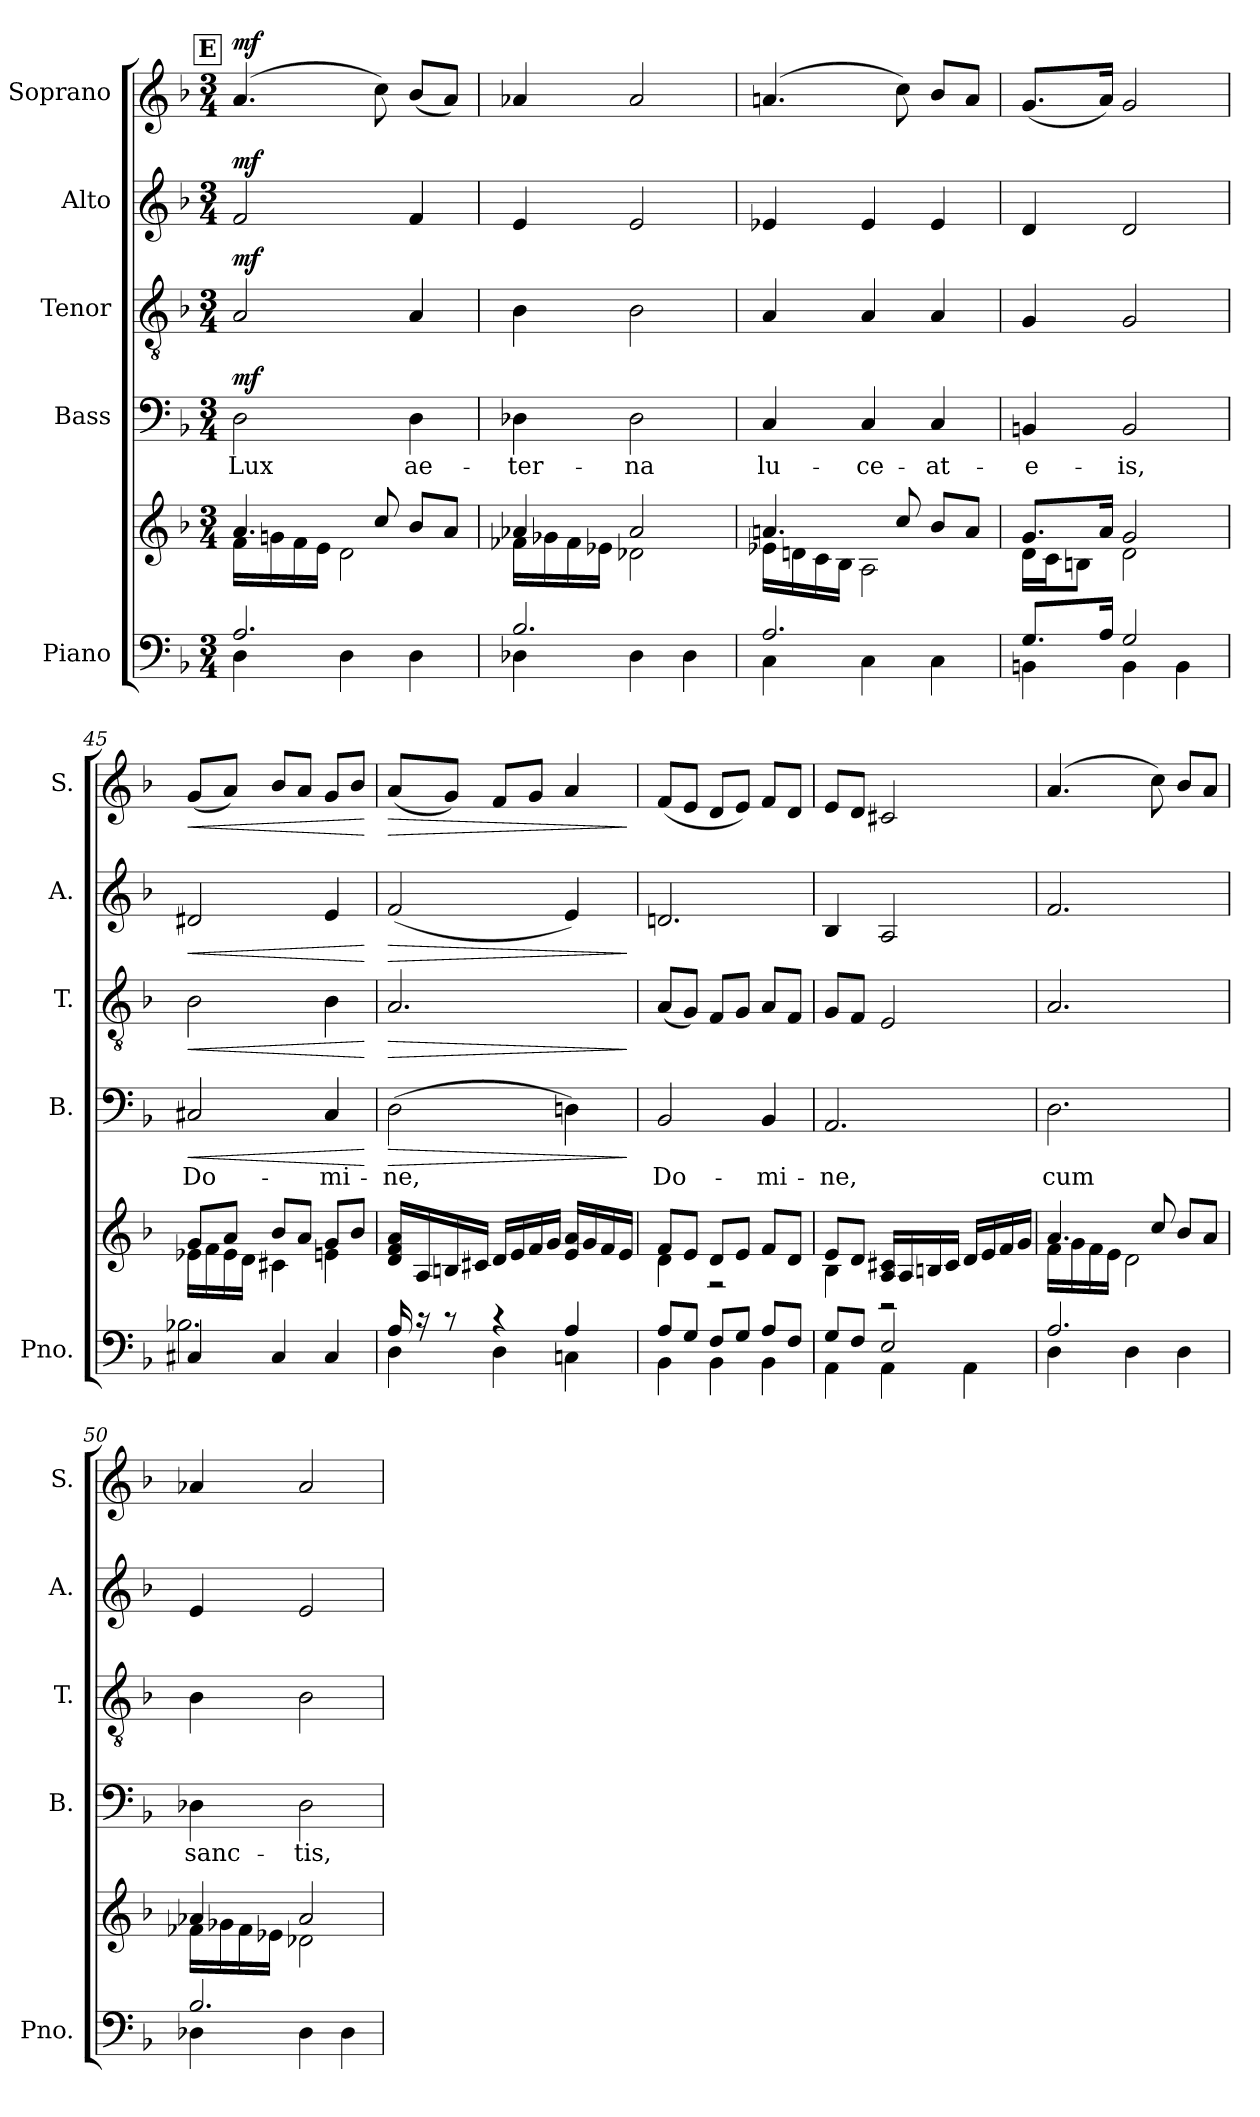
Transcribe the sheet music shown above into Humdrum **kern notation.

**kern	**kern	**kern	**text	**dynam	**kern	**dynam	**kern	**dynam	**kern	**dynam
*part5	*part5	*part4	*part4	*part4	*part3	*part3	*part2	*part2	*part1	*part1
*staff6	*staff5	*staff4	*staff4	*staff4	*staff3	*staff3	*staff2	*staff2	*staff1	*staff1
*I"Piano	*	*I"Bass	*	*	*I"Tenor	*	*I"Alto	*	*I"Soprano	*
*I'Pno.	*	*I'B.	*	*	*I'T.	*	*I'A.	*	*I'S.	*
*clefF4	*clefG2	*clefF4	*	*	*clefGv2	*	*clefG2	*	*clefG2	*
*k[b-]	*k[b-]	*k[b-]	*	*	*k[b-]	*	*k[b-]	*	*k[b-]	*
*M3/4	*M3/4	*M3/4	*	*	*M3/4	*	*M3/4	*	*M3/4	*
!!LO:REH:place=s1:a:B:fs=14:t=E
=41	=41	=41	=41	=41	=41	=41	=41	=41	=41	=41
*^	*^	*	*	*	*	*	*	*	*	*
!	!	!	!	!	!LO:LY:b	!LO:DY:a	!	!LO:DY:a	!	!LO:DY:a	!	!LO:DY:a
2.A/	4D\	4.a/	16f\LL	2D\	-Lux	mf	2A/	mf	2f/	mf	(>4.a/	mf
.	.	.	16gn\	.	.	.	.	.	.	.	.	.
.	.	.	16f\	.	.	.	.	.	.	.	.	.
.	.	.	16e\JJ	.	.	.	.	.	.	.	.	.
.	4D\	.	2d\	.	.	.	.	.	.	.	.	.
.	.	8cc/	.	.	.	.	.	.	.	.	8cc\)	.
!	!	!	!	!	!LO:LY:b	!	!	!	!	!	!	!
.	4D\	8b-/L	.	4D\	ae-	.	4A/	.	4f/	.	(<8b-/L	.
.	.	8a/J	.	.	.	.	.	.	.	.	8a/J)	.
!!LO:PB:g=z
=42	=42	=42	=42	=42	=42	=42	=42	=42	=42	=42	=42	=42
!	!	!	!	!	!LO:LY:b	!	!	!	!	!	!	!
2.B-/	4D-X\	4a-X/	16f-X\LL	4D-X\	-ter-	.	4B-\	.	4e/	.	4a-X/	.
.	.	.	16g-X\	.	.	.	.	.	.	.	.	.
.	.	.	16f-\	.	.	.	.	.	.	.	.	.
.	.	.	16e-X\JJ	.	.	.	.	.	.	.	.	.
!	!	!	!	!	!LO:LY:b	!	!	!	!	!	!	!
.	4D-\	2a-/	2d-X\	2D-\	-na	.	2B-\	.	2e/	.	2a-/	.
.	4D-\	.	.	.	.	.	.	.	.	.	.	.
=43	=43	=43	=43	=43	=43	=43	=43	=43	=43	=43	=43	=43
!	!	!	!	!	!LO:LY:b	!	!	!	!	!	!	!
2.A/	4C\	4.an/	16e-X\LL	4C/	lu-	.	4A/	.	4e-X/	.	(>4.an/	.
.	.	.	16dn\	.	.	.	.	.	.	.	.	.
.	.	.	16c\	.	.	.	.	.	.	.	.	.
.	.	.	16B-\JJ	.	.	.	.	.	.	.	.	.
!	!	!	!	!	!LO:LY:b	!	!	!	!	!	!	!
.	4C\	.	2A\	4C/	-ce-	.	4A/	.	4e-/	.	.	.
.	.	8cc/	.	.	.	.	.	.	.	.	8cc\)	.
!	!	!	!	!	!LO:LY:b	!	!	!	!	!	!	!
.	4C\	8b-/L	.	4C/	-at-	.	4A/	.	4e-/	.	8b-/L	.
.	.	8a/J	.	.	.	.	.	.	.	.	8a/J	.
=44	=44	=44	=44	=44	=44	=44	=44	=44	=44	=44	=44	=44
!	!	!	!	!	!LO:LY:b	!	!	!	!	!	!	!
8.G/L	4BBn\	8.g/L	16d\LL	4BBn/	-e-	.	4G/	.	4d/	.	(<8.g/L	.
.	.	.	16c\J	.	.	.	.	.	.	.	.	.
.	.	.	8Bn\J	.	.	.	.	.	.	.	.	.
16A/Jk	.	16a/Jk	.	.	.	.	.	.	.	.	16a/Jk)	.
!	!	!	!	!	!LO:LY:b	!	!	!	!	!	!	!
2G/	4BB\	2g/	2d\	2BB/	-is,	.	2G/	.	2d/	.	2g/	.
.	4BB\	.	.	.	.	.	.	.	.	.	.	.
=45	=45	=45	=45	=45	=45	=45	=45	=45	=45	=45	=45	=45
!	!	!	!	!	!LO:LY:b	!LO:HP:b	!	!LO:HP:b	!	!LO:HP:b	!	!LO:HP:b
4C#X/	2.B-X\	8g/L	16e-X\LL	2C#X/	Do-	<	2B-\	<	2d#X/	<	(<8g/L	<
.	.	.	16f\	.	.	.	.	.	.	.	.	.
.	.	8a/J	16e-\	.	.	.	.	.	.	.	8a/J)	.
.	.	.	16d\JJ	.	.	.	.	.	.	.	.	.
4C#/	.	8b-/L	4c#X\	.	.	.	.	.	.	.	8b-/L	.
.	.	8a/J	.	.	.	.	.	.	.	.	8a/J	.
!	!	!	!	!	!LO:LY:b	!	!	!	!	!	!	!
4C#/	.	8g/L	4en\	4C#/	-mi-	.	4B-\	.	4e/	.	8g/L	.
.	.	8b-/J	.	.	.	.	.	.	.	.	8b-/J	.
*v	*v	*	*	*	*	*	*	*	*	*	*	*
*	*v	*v	*	*	*	*	*	*	*	*	*
.	.	.	.	[	.	[	.	[	.	[
!!LO:LB:g=z
=46	=46	=46	=46	=46	=46	=46	=46	=46	=46	=46
*^	*	*	*	*	*	*	*	*	*	*
!	!	!	!	!LO:LY:b	!LO:HP:b	!	!LO:HP:b	!	!LO:HP:b	!	!LO:HP:b
16A/	4D\	16d/ 16f/ 16a/LL	(>2D\	-ne,	>	2.A/	>	(<2f/	>	(<8a/L	>
16r	.	16A/	.	.	.	.	.	.	.	.	.
8r	.	16Bn/	.	.	.	.	.	.	.	8g/J)	.
.	.	16c#X/JJ	.	.	.	.	.	.	.	.	.
4r	4D\	16d/LL	.	.	.	.	.	.	.	8f/L	.
.	.	16e/	.	.	.	.	.	.	.	.	.
.	.	16f/	.	.	.	.	.	.	.	8g/J	.
.	.	16g/JJ	.	.	.	.	.	.	.	.	.
4A/	4Cn\	16e/ 16a/LL	4Dn\)	.	.	.	.	4e/)	.	4a/	.
.	.	16g/	.	.	.	.	.	.	.	.	.
.	.	16f/	.	.	.	.	.	.	.	.	.
.	.	16e/JJ	.	.	.	.	.	.	.	.	.
*v	*v	*	*	*	*	*	*	*	*	*	*
.	.	.	.	]	.	]	.	]	.	]
=47	=47	=47	=47	=47	=47	=47	=47	=47	=47	=47
*^	*^	*	*	*	*	*	*	*	*	*
!	!	!	!	!	!LO:LY:b	!	!	!	!	!	!	!
8A/L	4BB-\	8f/L	4d\	2BB-/	Do-	.	(<8A/L	.	2.dn/	.	(<8f/L	.
8G/J	.	8e/J	.	.	.	.	8G/J)	.	.	.	8e/J	.
8F/L	4BB-\	8d/L	2r	.	.	.	8F/L	.	.	.	8d/L	.
8G/J	.	8e/J	.	.	.	.	8G/J	.	.	.	8e/J)	.
!	!	!	!	!	!LO:LY:b	!	!	!	!	!	!	!
8A/L	4BB-\	8f/L	.	4BB-/	-mi-	.	8A/L	.	.	.	8f/L	.
8F/J	.	8d/J	.	.	.	.	8F/J	.	.	.	8d/J	.
=48	=48	=48	=48	=48	=48	=48	=48	=48	=48	=48	=48	=48
!	!	!	!	!	!LO:LY:b	!	!	!	!	!	!	!
8G/L	4AA\	8e/L	4B-\	2.AA/	-ne,	.	8G/L	.	4B-/	.	8e/L	.
8F/J	.	8d/J	.	.	.	.	8F/J	.	.	.	8d/J	.
2E/	4AA\	16A/ 16c#X/LL	2r	.	.	.	2E/	.	2A/	.	2c#X/	.
.	.	16A/	.	.	.	.	.	.	.	.	.	.
.	.	16Bn/	.	.	.	.	.	.	.	.	.	.
.	.	16c#/JJ	.	.	.	.	.	.	.	.	.	.
.	4AA\	16d/LL	.	.	.	.	.	.	.	.	.	.
.	.	16e/	.	.	.	.	.	.	.	.	.	.
.	.	16f/	.	.	.	.	.	.	.	.	.	.
.	.	16g/JJ	.	.	.	.	.	.	.	.	.	.
=49	=49	=49	=49	=49	=49	=49	=49	=49	=49	=49	=49	=49
!	!	!	!	!	!LO:LY:b	!	!	!	!	!	!	!
2.A/	4D\	4.a/	16f\LL	2.D\	cum	.	2.A/	.	2.f/	.	(>4.a/	.
.	.	.	16g\	.	.	.	.	.	.	.	.	.
.	.	.	16f\	.	.	.	.	.	.	.	.	.
.	.	.	16e\JJ	.	.	.	.	.	.	.	.	.
.	4D\	.	2d\	.	.	.	.	.	.	.	.	.
.	.	8cc/	.	.	.	.	.	.	.	.	8cc\)	.
.	4D\	8b-/L	.	.	.	.	.	.	.	.	8b-/L	.
.	.	8a/J	.	.	.	.	.	.	.	.	8a/J	.
!!LO:PB:g=z
=50	=50	=50	=50	=50	=50	=50	=50	=50	=50	=50	=50	=50
!	!	!	!	!	!LO:LY:b	!	!	!	!	!	!	!
2.B-/	4D-X\	4a-X/	16f-X\LL	4D-X\	sanc-	.	4B-\	.	4e/	.	4a-X/	.
.	.	.	16g-X\	.	.	.	.	.	.	.	.	.
.	.	.	16f-\	.	.	.	.	.	.	.	.	.
.	.	.	16e-X\JJ	.	.	.	.	.	.	.	.	.
!	!	!	!	!	!LO:LY:b	!	!	!	!	!	!	!
.	4D-\	2a-/	2d-X\	2D-\	-tis,	.	2B-\	.	2e/	.	2a-/	.
.	4D-\	.	.	.	.	.	.	.	.	.	.	.
*v	*v	*	*	*	*	*	*	*	*	*	*	*
*	*v	*v	*	*	*	*	*	*	*	*	*
=	=	=	=	=	=	=	=	=	=	=
*-	*-	*-	*-	*-	*-	*-	*-	*-	*-	*-
